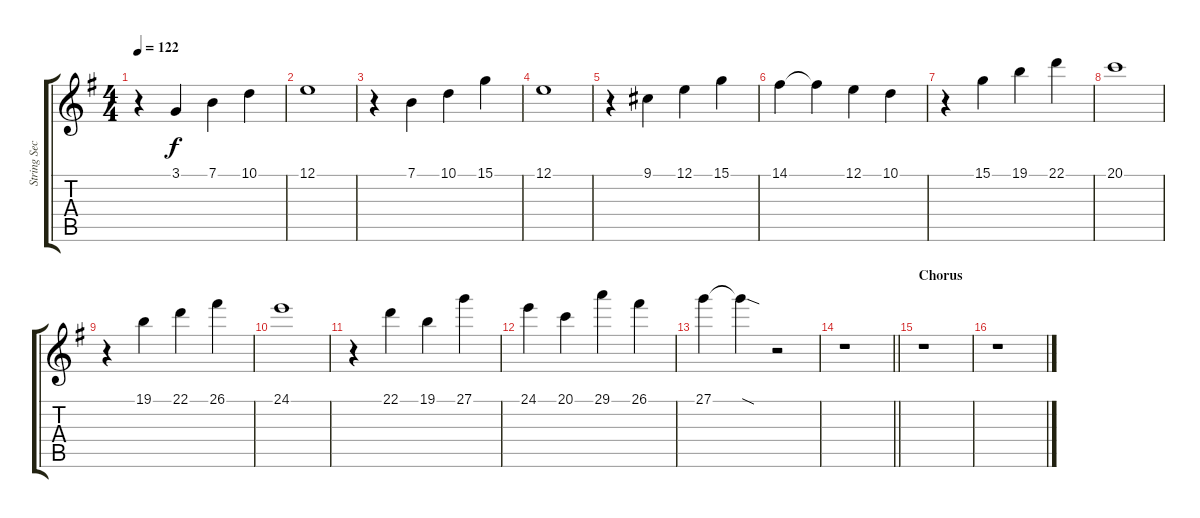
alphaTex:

\track ("String Section" "String Sec") {instrument stringensemble1}
\staff {score tabs}
\tuning (E4 B3 G3 D3 A2 E2) {hide}
\ts (4 4)
\tempo 122
\clef g2
\ks g
r.4{dy f} 3.1.4 7.1.4 10.1.4 |
12.1.1 |
r.4 7.1.4 10.1.4 15.1.4 |
12.1.1 |
r.4 9.1.4 12.1.4 15.1.4 |
14.1.4 14.1{t}.4 12.1.4 10.1.4 |
r.4 15.1.4 19.1.4 22.1.4 |
20.1.1 |
r.4 19.1.4 22.1.4 26.1.4 |
24.1.1 |
r.4 22.1.4 19.1.4 27.1.4 |
24.1.4 20.1.4 29.1.4 26.1.4 |
27.1.4 27.1{sod t}.4 r.2 |
\barLineRight lightlight
r.1 |
\section ("" "Chorus")
r.1 |
r.1
